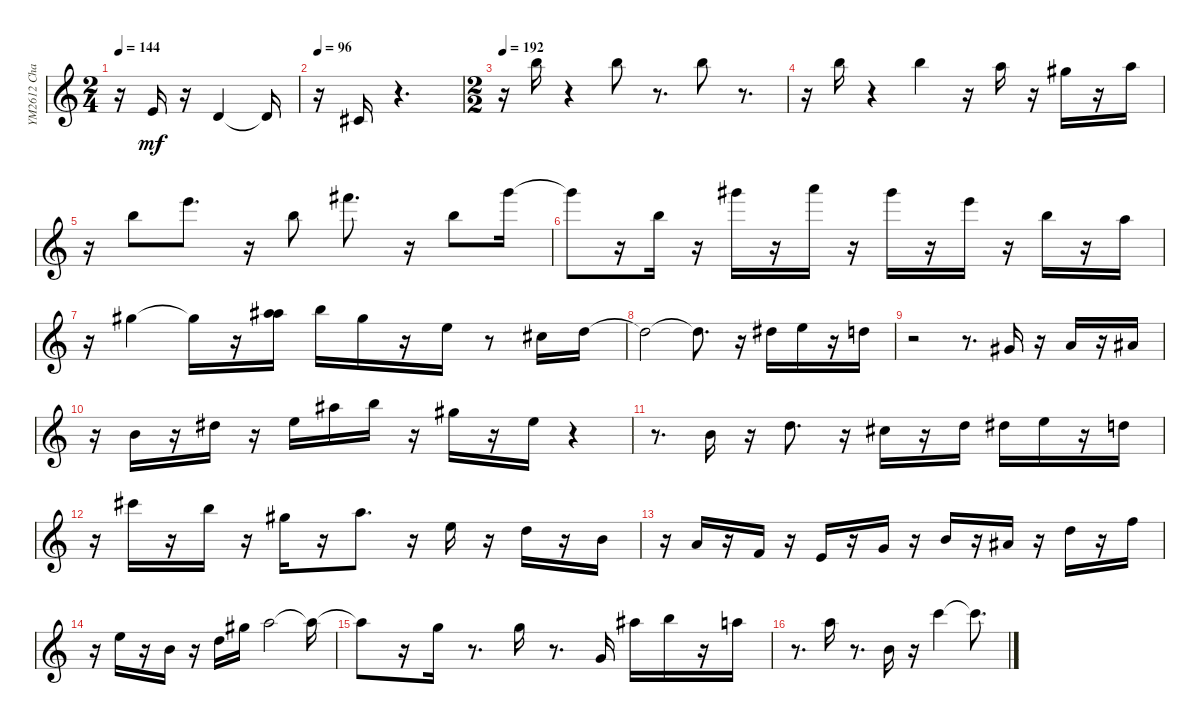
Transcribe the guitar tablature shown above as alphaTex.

\track ("YM2612 Channel 5" "YM2612 Cha") {instrument clarinet}
\staff {score}
\tuning (E4 B3 G3 D3 A2 E2 B1) {hide}
\ts (2 4)
\tempo 144
\clef g2
\ks c
r.16{dy mf} 0.1.16 r.16 3.2.4 3.2{t}.16 |
\tempo 96
r.16 2.2.16 r.4{d} |
\ts (2 2)
\tempo 192
r.16 19.1.16 r.4 19.1.8 r.8{d} 19.1.8 r.8{d} |
r.16 19.1.16 r.4 19.1.4 r.16 17.1.16 r.16 16.1.16 r.16 17.1.16 |
r.16 19.1.8 24.1.8{d} r.16 19.1.8 26.1.8{d} r.16 19.1.8 27.1.16 |
27.1{t}.8 r.16 19.1.16 r.16 28.1.16 r.16 29.1.16 r.16 28.1.16 r.16 24.1.16 r.16 19.1.16 r.16 17.1.16 |
r.16 16.1.4 16.1{t}.16 r.16 (17.1 23.2).16 19.1.16 16.1.16 r.16 12.1.16 r.8 9.1.16 10.1.16 |
10.1{t}.2 10.1{t}.8{d} r.16 11.1.16 12.1.16 r.16 10.1.16 |
r.2 r.8{d} 4.1.16 r.16 5.1.16 r.16 6.1.16 |
r.16 7.1.16 r.16 11.1.16 r.16 12.1.16 18.1.16 19.1.16 r.16 16.1.16 r.16 12.1.16 r.4 |
r.8{d} 7.1.16 r.16 10.1.8{d} r.16 9.1.16 r.16 10.1.16 11.1.16 12.1.16 r.16 10.1.16 |
r.16 21.1.16 r.16 19.1.16 r.16 16.1.16 r.16 17.1.8{d} r.16 12.1.16 r.16 10.1.16 r.16 7.1.16 |
r.16 5.1.16 r.16 1.1.16 r.16 0.1.16 r.16 3.1.16 r.16 7.1.16 r.16 6.1.16 r.16 10.1.16 r.16 13.1.16 |
r.16 12.1.16 r.16 7.1.16 r.16 10.1.16 16.1.16 17.1.2 17.1{t}.16 |
17.1{t}.8 r.16 15.1.16 r.8{d} 15.1.16 r.8{d} 3.1.16 18.1.16 19.1.16 r.16 17.1.16 |
r.8{d} 17.1.16 r.8{d} 7.1.16 r.16 20.1.4 20.1{t}.8{d}
